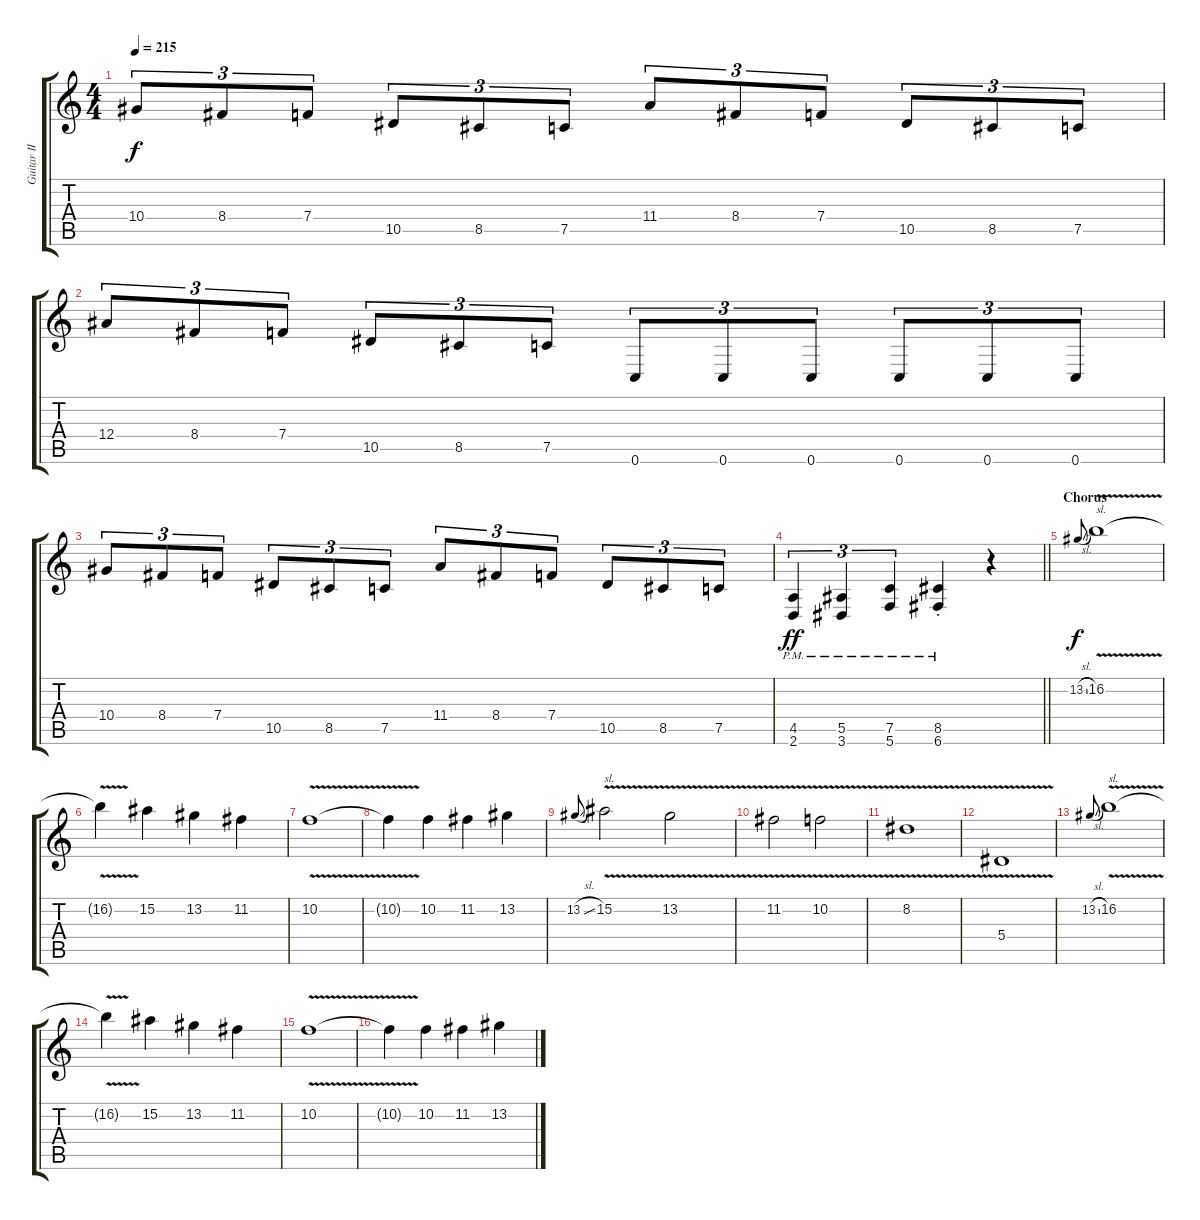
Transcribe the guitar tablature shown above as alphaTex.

\track ("Guitar II" "Guitar II") {instrument overdrivenguitar}
\staff {score tabs}
\tuning (C4 G3 Eb3 Bb2 F2 C2) {hide}
\ts (4 4)
\tempo 215
\clef g2
\ks c
10.4.8{tu (3 2) dy f} 8.4.8{tu (3 2)} 7.4.8{tu (3 2)} 10.5.8{tu (3 2)} 8.5.8{tu (3 2)} 7.5.8{tu (3 2)} 11.4.8{tu (3 2)} 8.4.8{tu (3 2)} 7.4.8{tu (3 2)} 10.5.8{tu (3 2)} 8.5.8{tu (3 2)} 7.5.8{tu (3 2)} |
12.4.8{tu (3 2)} 8.4.8{tu (3 2)} 7.4.8{tu (3 2)} 10.5.8{tu (3 2)} 8.5.8{tu (3 2)} 7.5.8{tu (3 2)} 0.6.8{tu (3 2)} 0.6.8{tu (3 2)} 0.6.8{tu (3 2)} 0.6.8{tu (3 2)} 0.6.8{tu (3 2)} 0.6.8{tu (3 2)} |
10.4.8{tu (3 2)} 8.4.8{tu (3 2)} 7.4.8{tu (3 2)} 10.5.8{tu (3 2)} 8.5.8{tu (3 2)} 7.5.8{tu (3 2)} 11.4.8{tu (3 2)} 8.4.8{tu (3 2)} 7.4.8{tu (3 2)} 10.5.8{tu (3 2)} 8.5.8{tu (3 2)} 7.5.8{tu (3 2)} |
\barLineRight lightlight
(4.5{pm} 2.6{pm}).4{tu (3 2) dy ff} (5.5{pm} 3.6{pm}).4{tu (3 2)} (7.5{pm} 5.6{pm}).4{tu (3 2)} (8.5{pm st} 6.6{pm st}).4 r.4 |
\section ("" "Chorus")
13.2{sl}.8{gr onbeat dy f} 16.2{v}.1{txt "sl." volume 12 balance 12} |
16.2{t}.4 15.2.4 13.2.4 11.2.4 |
10.2{v}.1 |
10.2{t}.4 10.2.4 11.2.4 13.2.4 |
13.2{sl}.8{gr onbeat} 15.2{v}.2{txt "sl."} 13.2{v}.2 |
11.2{v}.2 10.2{v}.2 |
8.2{v}.1 |
5.4{v}.1 |
13.2{sl}.8{gr onbeat} 16.2{v}.1{txt "sl."} |
16.2{t}.4 15.2.4 13.2.4 11.2.4 |
10.2{v}.1 |
10.2{t}.4 10.2.4 11.2.4 13.2.4
